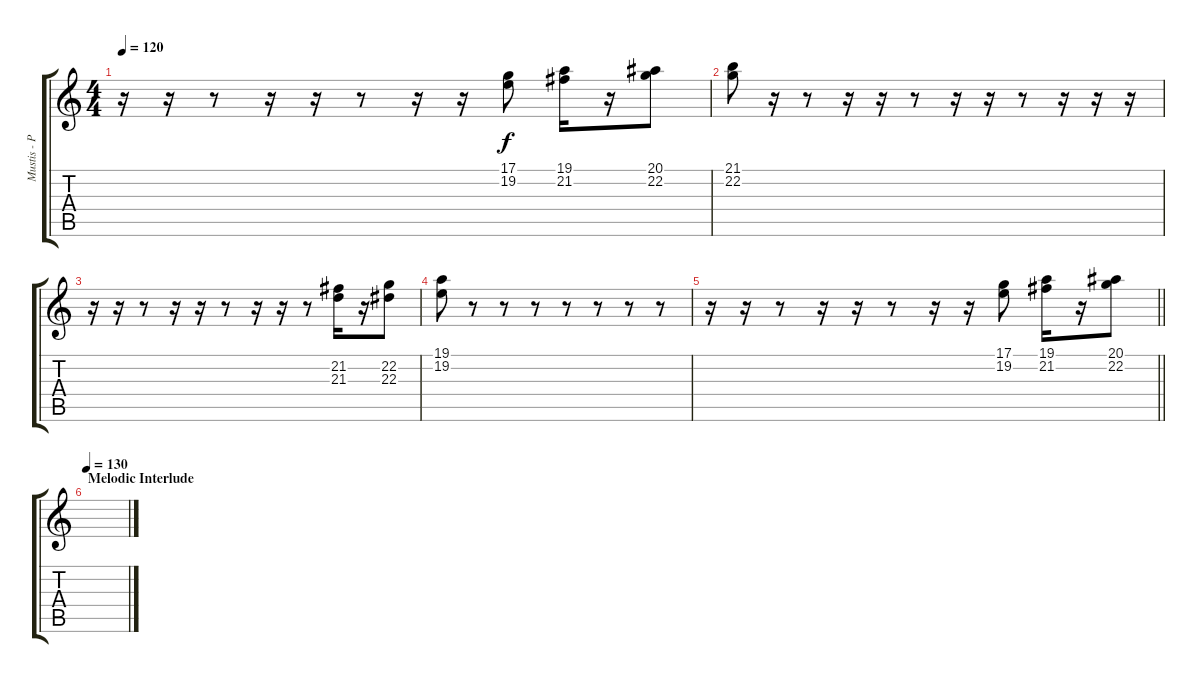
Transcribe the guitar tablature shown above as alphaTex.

\track ("Mustis - Pad" "Mustis - P") {instrument pad1newage}
\staff {score tabs}
\tuning (D4 A3 F3 C3 G2 D2) {hide}
\ts (4 4)
\tempo 120
\clef g2
\ks c
r.16{dy f} r.16 r.8 r.16 r.16 r.8 r.16 r.16 (17.1 19.2).8 (19.1 21.2).16 r.16 (20.1 22.2).8 |
(21.1 22.2).8 r.16 r.8 r.16 r.16 r.8 r.16 r.16 r.8 r.16 r.16 r.16 |
r.16 r.16 r.8 r.16 r.16 r.8 r.16 r.16 r.8 (21.2 21.3).16 r.16 (22.2 22.3).8 |
(19.1 19.2).8 r.8 r.8 r.8 r.8 r.8 r.8 r.8 |
\barLineRight lightlight
r.16 r.16 r.8 r.16 r.16 r.8 r.16 r.16 (17.1 19.2).8 (19.1 21.2).16 r.16 (20.1 22.2).8 |
\section ("" "Melodic Interlude")
\tempo 130
